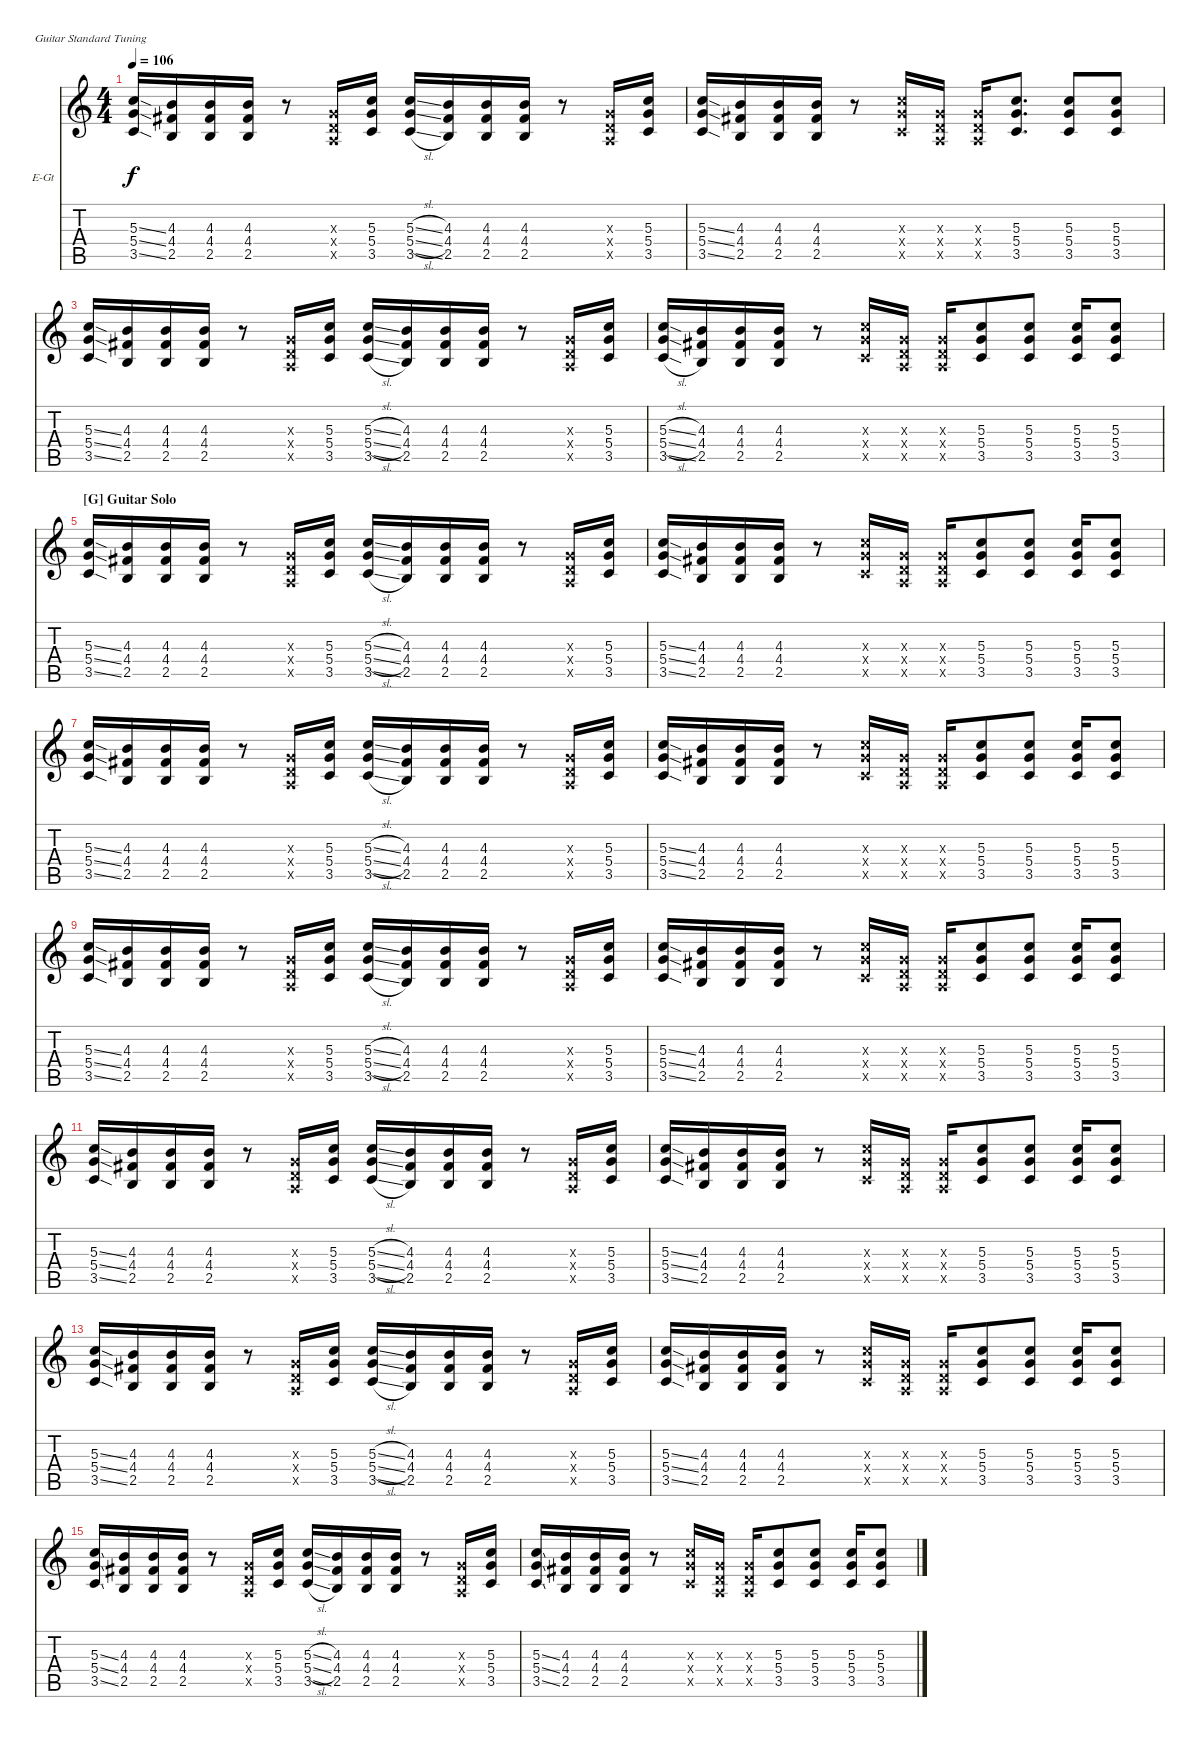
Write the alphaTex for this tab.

\bracketExtendMode nobrackets
\firstSystemTrackNameOrientation horizontal
\otherSystemsTrackNameOrientation horizontal
\defaultBarNumberDisplay FirstOfSystem
\track ("Rudolf Schenker" "E-Gt") {instrument distortionguitar}
\staff {score tabs}
\tuning (E4 B3 G3 D3 A2 E2)
\ts (4 4)
\tempo 106
\clef g2
\scale
0.494811
\ks c
(5.3{ss} 5.4{ss} 3.5{ss}).16{dy f} (4.3 4.4 2.5).16 (4.3 4.4 2.5).16 (4.3 4.4 2.5).16 r.8 (0.5{x} 0.4{x} 0.3{x}).16 (5.3 5.4 3.5).16 (5.3{sl} 5.4{sl} 3.5{sl}).16 (4.3 4.4 2.5).16 (4.3 4.4 2.5).16 (2.5 4.4 4.3).16 r.8 (0.3{x} 0.4{x} 0.5{x}).16 (3.5 5.4 5.3).16 |
\scale
0.505069 (5.3{ss} 5.4{ss} 3.5{ss}).16 (4.3 4.4 2.5).16 (4.3 4.4 2.5).16 (4.3 4.4 2.5).16 r.8 (5.3{x} 5.4{x} 3.5{x}).16 (0.5{x} 0.4{x} 0.3{x}).16 (0.3{x} 0.4{x} 0.5{x}).16 (5.3 5.4 3.5).8{d} (5.3 5.4 3.5).8 (5.3 5.4 3.5).8 |
\scale
0.479896 (5.3{ss} 5.4{ss} 3.5{ss}).16 (4.3 4.4 2.5).16 (4.3 4.4 2.5).16 (4.3 4.4 2.5).16 r.8 (0.5{x} 0.4{x} 0.3{x}).16 (5.3 5.4 3.5).16 (5.3{sl} 5.4{sl} 3.5{sl}).16 (4.3 4.4 2.5).16 (4.3 4.4 2.5).16 (2.5 4.4 4.3).16 r.8 (0.3{x} 0.4{x} 0.5{x}).16 (3.5 5.4 5.3).16 |
\scale
0.520243 (5.3{sl} 5.4{sl} 3.5{sl}).16 (4.3 4.4 2.5).16 (4.3 4.4 2.5).16 (4.3 4.4 2.5).16 r.8 (5.3{x} 5.4{x} 3.5{x}).16 (0.5{x} 0.4{x} 0.3{x}).16 (0.3{x} 0.4{x} 0.5{x}).16 (5.3 5.4 3.5).8 (5.3 5.4 3.5).8 (5.3 5.4 3.5).16 (3.5 5.4 5.3).8 |
\section ("G" "Guitar Solo")
\scale
0.473259 (5.3{ss} 5.4{ss} 3.5{ss}).16 (4.3 4.4 2.5).16 (4.3 4.4 2.5).16 (4.3 4.4 2.5).16 r.8 (0.5{x} 0.4{x} 0.3{x}).16 (5.3 5.4 3.5).16 (5.3{sl} 5.4{sl} 3.5{sl}).16 (4.3 4.4 2.5).16 (4.3 4.4 2.5).16 (2.5 4.4 4.3).16 r.8 (0.3{x} 0.4{x} 0.5{x}).16 (3.5 5.4 5.3).16 |
\scale
0.526889 (5.3{ss} 5.4{ss} 3.5{ss}).16 (4.3 4.4 2.5).16 (4.3 4.4 2.5).16 (4.3 4.4 2.5).16 r.8 (5.3{x} 5.4{x} 3.5{x}).16 (0.5{x} 0.4{x} 0.3{x}).16 (0.3{x} 0.4{x} 0.5{x}).16 (5.3 5.4 3.5).8 (5.3 5.4 3.5).8 (5.3 5.4 3.5).16 (3.5 5.4 5.3).8 |
\scale
0.482946 (5.3{ss} 5.4{ss} 3.5{ss}).16 (4.3 4.4 2.5).16 (4.3 4.4 2.5).16 (4.3 4.4 2.5).16 r.8 (0.5{x} 0.4{x} 0.3{x}).16 (5.3 5.4 3.5).16 (5.3{sl} 5.4{sl} 3.5{sl}).16 (4.3 4.4 2.5).16 (4.3 4.4 2.5).16 (2.5 4.4 4.3).16 r.8 (0.3{x} 0.4{x} 0.5{x}).16 (3.5 5.4 5.3).16 |
\scale
0.517234 (5.3{ss} 5.4{ss} 3.5{ss}).16 (4.3 4.4 2.5).16 (4.3 4.4 2.5).16 (4.3 4.4 2.5).16 r.8 (5.3{x} 5.4{x} 3.5{x}).16 (0.5{x} 0.4{x} 0.3{x}).16 (0.3{x} 0.4{x} 0.5{x}).16 (5.3 5.4 3.5).8 (5.3 5.4 3.5).8 (5.3 5.4 3.5).16 (3.5 5.4 5.3).8 |
\scale
0.470785 (5.3{ss} 5.4{ss} 3.5{ss}).16 (4.3 4.4 2.5).16 (4.3 4.4 2.5).16 (4.3 4.4 2.5).16 r.8 (0.5{x} 0.4{x} 0.3{x}).16 (5.3 5.4 3.5).16 (5.3{sl} 5.4{sl} 3.5{sl}).16 (4.3 4.4 2.5).16 (4.3 4.4 2.5).16 (2.5 4.4 4.3).16 r.8 (0.3{x} 0.4{x} 0.5{x}).16 (3.5 5.4 5.3).16 |
\scale
0.528858 (5.3{ss} 5.4{ss} 3.5{ss}).16 (4.3 4.4 2.5).16 (4.3 4.4 2.5).16 (4.3 4.4 2.5).16 r.8 (5.3{x} 5.4{x} 3.5{x}).16 (0.5{x} 0.4{x} 0.3{x}).16 (0.3{x} 0.4{x} 0.5{x}).16 (5.3 5.4 3.5).8 (5.3 5.4 3.5).8 (5.3 5.4 3.5).16 (3.5 5.4 5.3).8 |
\scale
0.477901 (5.3{ss} 5.4{ss} 3.5{ss}).16 (4.3 4.4 2.5).16 (4.3 4.4 2.5).16 (4.3 4.4 2.5).16 r.8 (0.5{x} 0.4{x} 0.3{x}).16 (5.3 5.4 3.5).16 (5.3{sl} 5.4{sl} 3.5{sl}).16 (4.3 4.4 2.5).16 (4.3 4.4 2.5).16 (2.5 4.4 4.3).16 r.8 (0.3{x} 0.4{x} 0.5{x}).16 (3.5 5.4 5.3).16 |
\scale
0.522099 (5.3{ss} 5.4{ss} 3.5{ss}).16 (4.3 4.4 2.5).16 (4.3 4.4 2.5).16 (4.3 4.4 2.5).16 r.8 (5.3{x} 5.4{x} 3.5{x}).16 (0.5{x} 0.4{x} 0.3{x}).16 (0.3{x} 0.4{x} 0.5{x}).16 (5.3 5.4 3.5).8 (5.3 5.4 3.5).8 (5.3 5.4 3.5).16 (3.5 5.4 5.3).8 |
\scale
0.493157 (5.3{ss} 5.4{ss} 3.5{ss}).16 (4.3 4.4 2.5).16 (4.3 4.4 2.5).16 (4.3 4.4 2.5).16 r.8 (0.5{x} 0.4{x} 0.3{x}).16 (5.3 5.4 3.5).16 (5.3{sl} 5.4{sl} 3.5{sl}).16 (4.3 4.4 2.5).16 (4.3 4.4 2.5).16 (2.5 4.4 4.3).16 r.8 (0.3{x} 0.4{x} 0.5{x}).16 (3.5 5.4 5.3).16 |
\scale
0.507319 (5.3{ss} 5.4{ss} 3.5{ss}).16 (4.3 4.4 2.5).16 (4.3 4.4 2.5).16 (4.3 4.4 2.5).16 r.8 (5.3{x} 5.4{x} 3.5{x}).16 (0.5{x} 0.4{x} 0.3{x}).16 (0.3{x} 0.4{x} 0.5{x}).16 (5.3 5.4 3.5).8 (5.3 5.4 3.5).8 (5.3 5.4 3.5).16 (3.5 5.4 5.3).8 |
(5.3{ss} 5.4{ss} 3.5{ss}).16 (4.3 4.4 2.5).16 (4.3 4.4 2.5).16 (4.3 4.4 2.5).16 r.8 (0.5{x} 0.4{x} 0.3{x}).16 (5.3 5.4 3.5).16 (5.3{sl} 5.4{sl} 3.5{sl}).16 (4.3 4.4 2.5).16 (4.3 4.4 2.5).16 (2.5 4.4 4.3).16 r.8 (0.3{x} 0.4{x} 0.5{x}).16 (3.5 5.4 5.3).16 |
(5.3{ss} 5.4{ss} 3.5{ss}).16 (4.3 4.4 2.5).16 (4.3 4.4 2.5).16 (4.3 4.4 2.5).16 r.8 (5.3{x} 5.4{x} 3.5{x}).16 (0.5{x} 0.4{x} 0.3{x}).16 (0.3{x} 0.4{x} 0.5{x}).16 (5.3 5.4 3.5).8 (5.3 5.4 3.5).8 (5.3 5.4 3.5).16 (3.5 5.4 5.3).8
